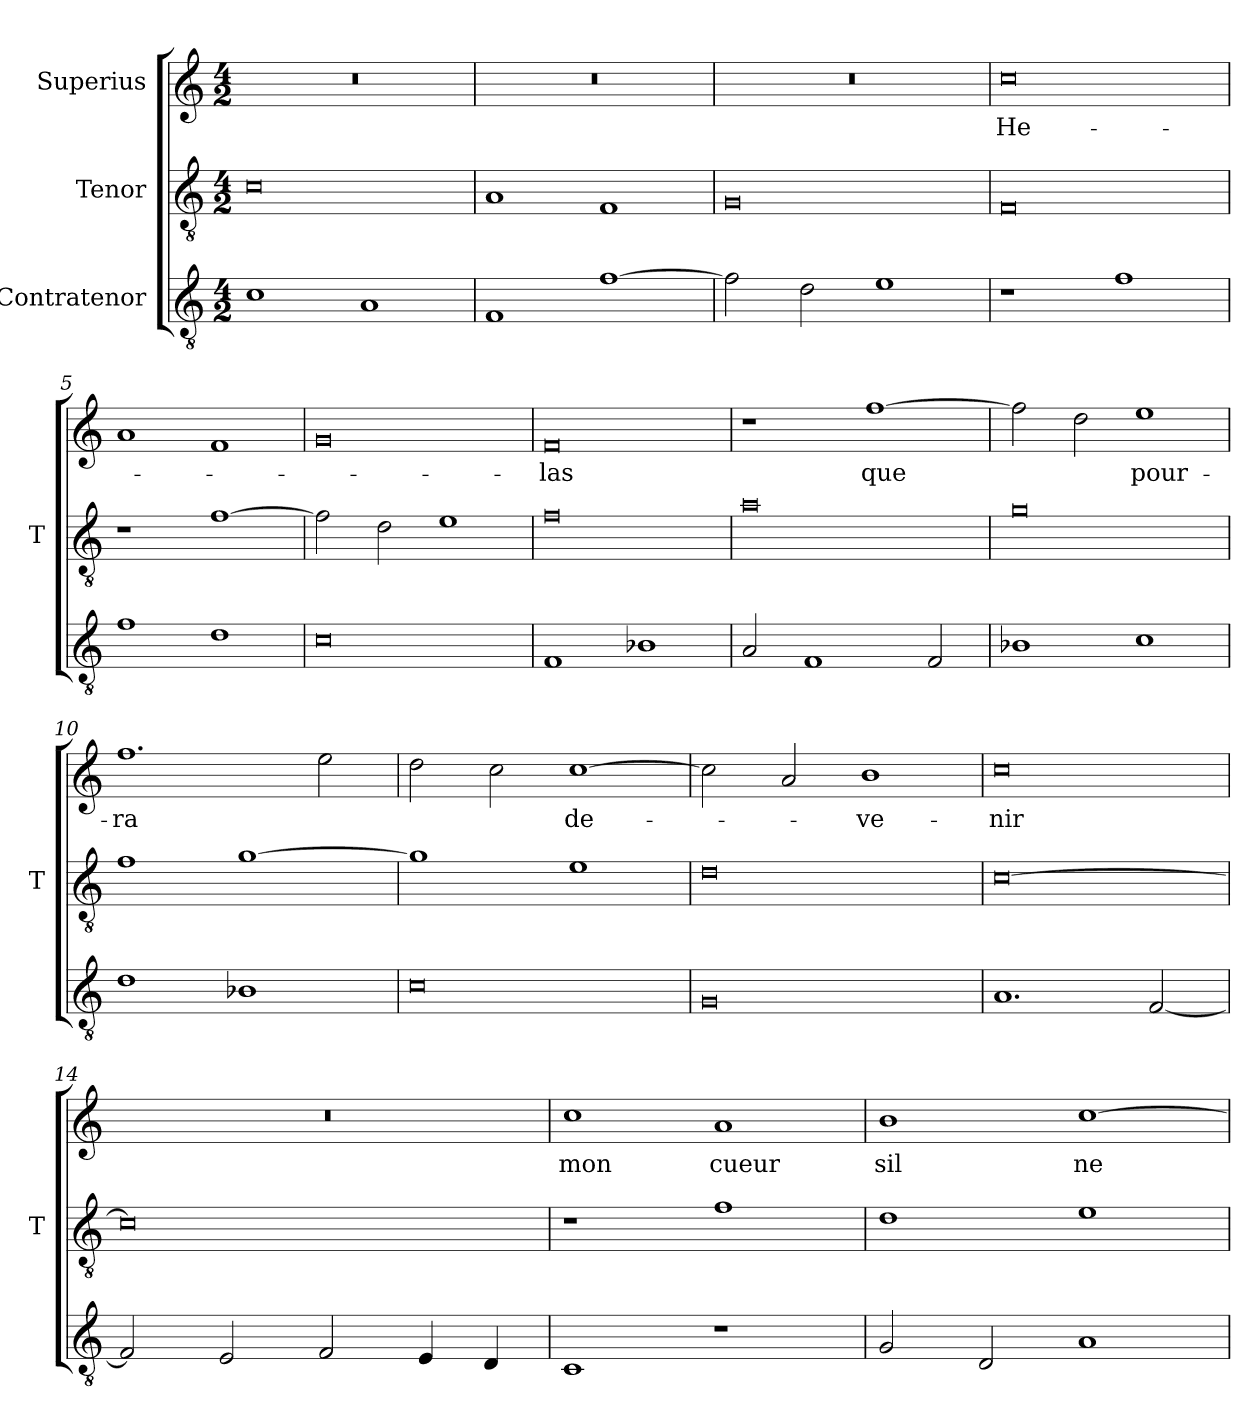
**kern	**kern	**kern	**text
*part3	*part2	*part1	*part1
*staff3	*staff2	*staff1	*staff1
*I"Contratenor	*I"Tenor	*I"Superius	*
*	*I'T	*	*
*clefGv2	*clefGv2	*clefG2	*
*M4/2	*M4/2	*M4/2	*
=1	=1	=1	=1
1c	0c	0r	.
1A	.	.	.
=2	=2	=2	=2
1F	1A	0r	.
[1f	1F	.	.
=3	=3	=3	=3
2f]	0G	0r	.
2d	.	.	.
1e	.	.	.
=4	=4	=4	=4
1r	0F	0cc	He-
1f	.	.	.
=5	=5	=5	=5
1f	1r	1a	.
1d	[1f	1f	.
=6	=6	=6	=6
0c	2f]	0g	.
.	2d	.	.
.	1e	.	.
=7	=7	=7	=7
1F	0f	0f	-las
1B-X	.	.	.
=8	=8	=8	=8
2A	0a	1r	.
1F	.	.	.
.	.	[1ff	-que
2F	.	.	.
=9	=9	=9	=9
1B-X	0g	2ff]	.
.	.	2dd	.
1c	.	1ee	pour-
=10	=10	=10	=10
1d	1f	1.ff	-ra
1B-X	[1g	.	.
.	.	2ee	.
=11	=11	=11	=11
0c	1g]	2dd	.
.	.	2cc	.
.	1e	[1cc	de-
=12	=12	=12	=12
0G	0d	2cc]	.
.	.	2a	.
.	.	1b	-ve-
=13	=13	=13	=13
1.A	[0c	0cc	-nir
[2F	.	.	.
=14	=14	=14	=14
2F]	0c]	0r	.
2E	.	.	.
2F	.	.	.
4E	.	.	.
4D	.	.	.
=15	=15	=15	=15
1C	1r	1cc	-mon
1r	1f	1a	-cueur
=16	=16	=16	=16
2G	1d	1b	-sil
2D	.	.	.
1A	1e	[1cc	-ne
=	=	=	=
*-	*-	*-	*-
